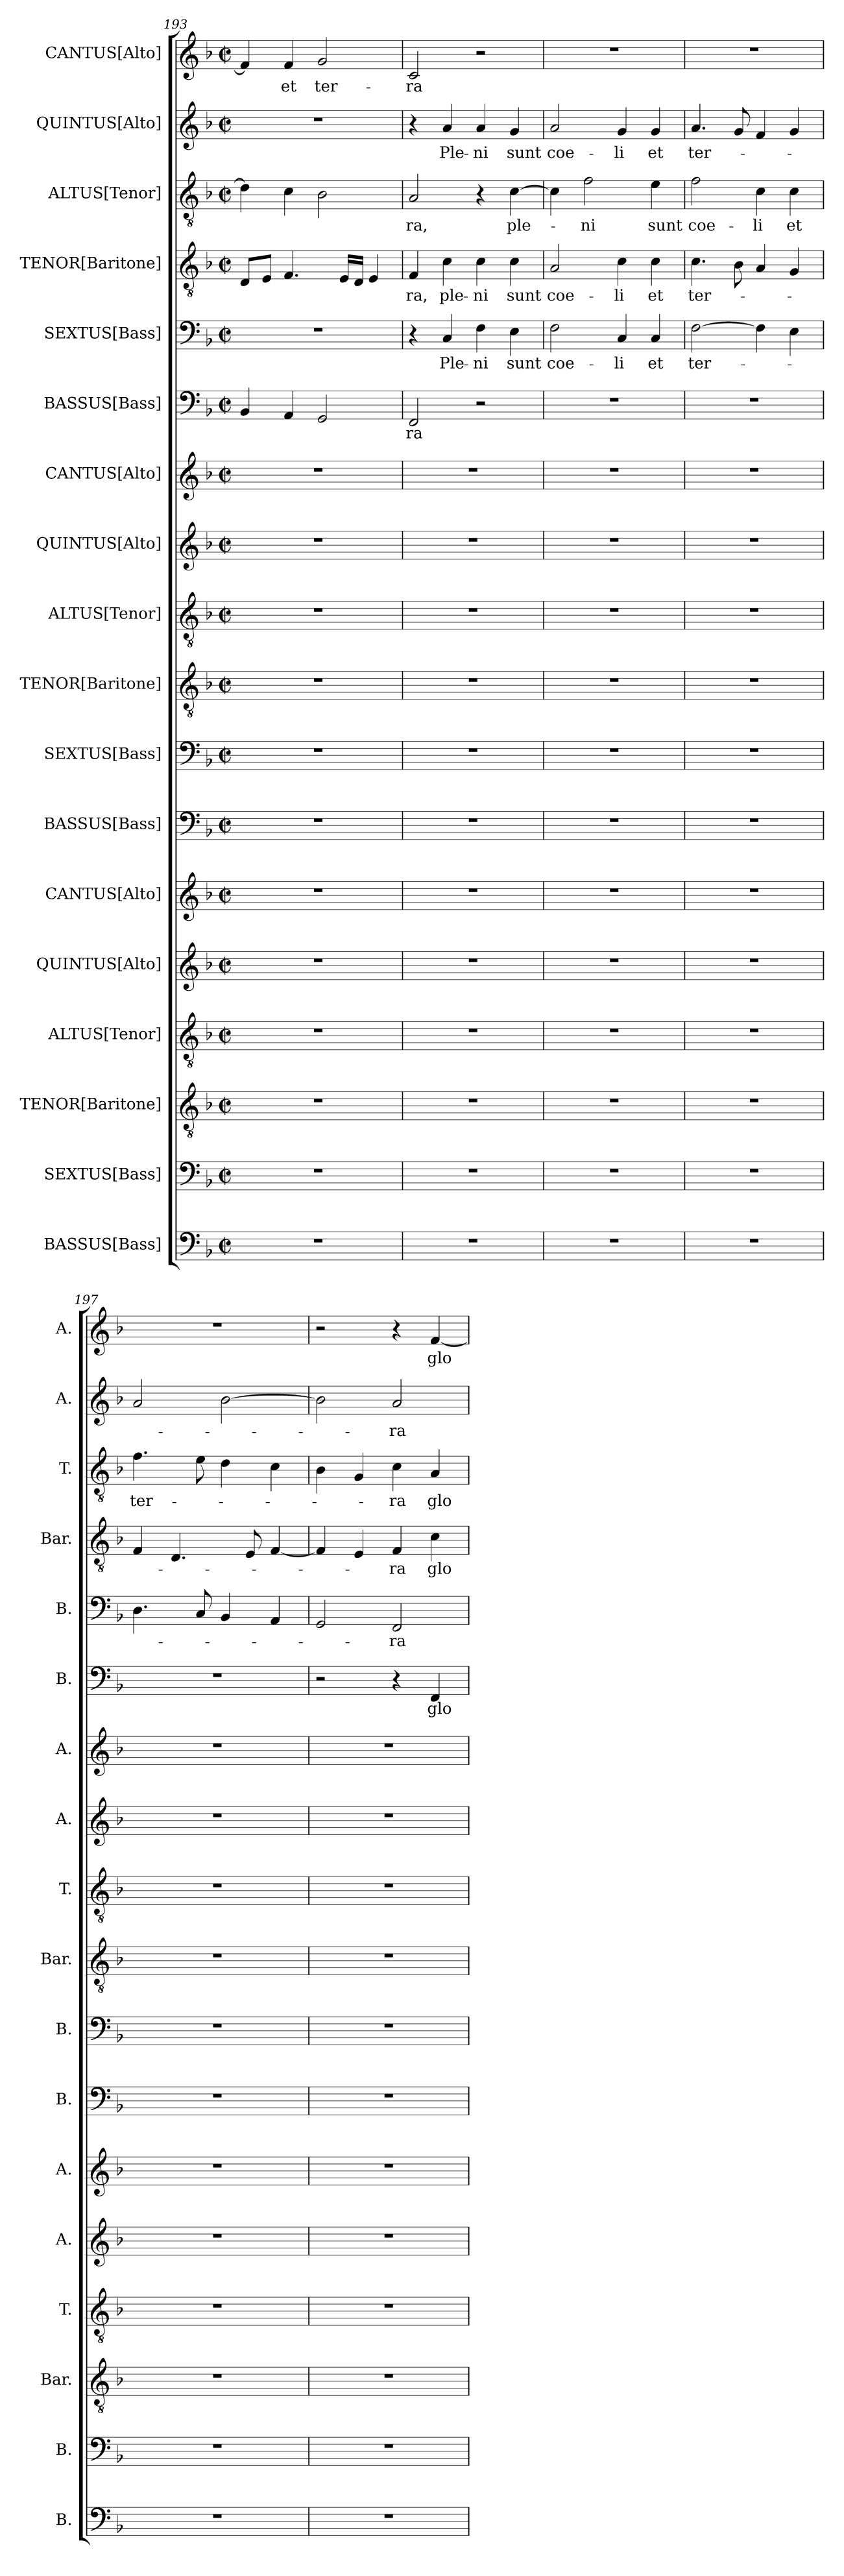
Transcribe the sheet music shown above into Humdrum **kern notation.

**kern	**kern	**kern	**kern	**kern	**kern	**kern	**kern	**kern	**kern	**kern	**kern	**kern	**text	**kern	**text	**kern	**text	**kern	**text	**kern	**text	**kern	**text
*part18	*part17	*part16	*part15	*part14	*part13	*part12	*part11	*part10	*part9	*part8	*part7	*part6	*part6	*part5	*part5	*part4	*part4	*part3	*part3	*part2	*part2	*part1	*part1
*staff18	*staff17	*staff16	*staff15	*staff14	*staff13	*staff12	*staff11	*staff10	*staff9	*staff8	*staff7	*staff6	*staff6	*staff5	*staff5	*staff4	*staff4	*staff3	*staff3	*staff2	*staff2	*staff1	*staff1
*I"BASSUS[Bass]	*I"SEXTUS[Bass]	*I"TENOR[Baritone]	*I"ALTUS[Tenor]	*I"QUINTUS[Alto]	*I"CANTUS[Alto]	*I"BASSUS[Bass]	*I"SEXTUS[Bass]	*I"TENOR[Baritone]	*I"ALTUS[Tenor]	*I"QUINTUS[Alto]	*I"CANTUS[Alto]	*I"BASSUS[Bass]	*	*I"SEXTUS[Bass]	*	*I"TENOR[Baritone]	*	*I"ALTUS[Tenor]	*	*I"QUINTUS[Alto]	*	*I"CANTUS[Alto]	*
*I'B.	*I'B.	*I'Bar.	*I'T.	*I'A.	*I'A.	*I'B.	*I'B.	*I'Bar.	*I'T.	*I'A.	*I'A.	*I'B.	*	*I'B.	*	*I'Bar.	*	*I'T.	*	*I'A.	*	*I'A.	*
*clefF4	*clefF4	*clefGv2	*clefGv2	*clefG2	*clefG2	*clefF4	*clefF4	*clefGv2	*clefGv2	*clefG2	*clefG2	*clefF4	*	*clefF4	*	*clefGv2	*	*clefGv2	*	*clefG2	*	*clefG2	*
*	*	*ITrd7c12	*ITrd7c12	*	*	*	*	*ITrd7c12	*ITrd7c12	*	*	*	*	*	*	*ITrd7c12	*	*ITrd7c12	*	*	*	*	*
*k[b-]	*k[b-]	*k[b-]	*k[b-]	*k[b-]	*k[b-]	*k[b-]	*k[b-]	*k[b-]	*k[b-]	*k[b-]	*k[b-]	*k[b-]	*	*k[b-]	*	*k[b-]	*	*k[b-]	*	*k[b-]	*	*k[b-]	*
*F:	*F:	*F:	*F:	*F:	*F:	*F:	*F:	*F:	*F:	*F:	*F:	*F:	*	*F:	*	*F:	*	*F:	*	*F:	*	*F:	*
*M2/2	*M2/2	*M2/2	*M2/2	*M2/2	*M2/2	*M2/2	*M2/2	*M2/2	*M2/2	*M2/2	*M2/2	*M2/2	*	*M2/2	*	*M2/2	*	*M2/2	*	*M2/2	*	*M2/2	*
*met(c|)	*met(c|)	*met(c|)	*met(c|)	*met(c|)	*met(c|)	*met(c|)	*met(c|)	*met(c|)	*met(c|)	*met(c|)	*met(c|)	*met(c|)	*	*met(c|)	*	*met(c|)	*	*met(c|)	*	*met(c|)	*	*met(c|)	*
=193	=193	=193	=193	=193	=193	=193	=193	=193	=193	=193	=193	=193	=193	=193	=193	=193	=193	=193	=193	=193	=193	=193	=193
1r	1r	1r	1r	1r	1r	1r	1r	1r	1r	1r	1r	4BB-/	.	1r	.	8DD/L	.	4D\]	.	1r	.	4f/]	.
.	.	.	.	.	.	.	.	.	.	.	.	.	.	.	.	8EE/J	.	.	.	.	.	.	.
!	!	!	!	!	!	!	!	!	!	!	!	!	!	!	!	!	!	!	!	!	!	!	!LO:LY:b
.	.	.	.	.	.	.	.	.	.	.	.	4AA/	.	.	.	4.FF/	.	4C\	.	.	.	4f/	et
!	!	!	!	!	!	!	!	!	!	!	!	!	!	!	!	!	!	!	!	!	!	!	!LO:LY:b
.	.	.	.	.	.	.	.	.	.	.	.	2GG/	.	.	.	.	.	2BB-\	.	.	.	2g/	ter-
.	.	.	.	.	.	.	.	.	.	.	.	.	.	.	.	16EE/LL	.	.	.	.	.	.	.
.	.	.	.	.	.	.	.	.	.	.	.	.	.	.	.	16DD/JJ	.	.	.	.	.	.	.
.	.	.	.	.	.	.	.	.	.	.	.	.	.	.	.	4EE/	.	.	.	.	.	.	.
=194	=194	=194	=194	=194	=194	=194	=194	=194	=194	=194	=194	=194	=194	=194	=194	=194	=194	=194	=194	=194	=194	=194	=194
!	!	!	!	!	!	!	!	!	!	!	!	!	!LO:LY:b	!	!	!	!LO:LY:b	!	!LO:LY:b	!	!	!	!LO:LY:b
1r	1r	1r	1r	1r	1r	1r	1r	1r	1r	1r	1r	2FF/	-ra	4r	.	4FF/	-ra,	2AA/	-ra,	4r	.	2c/	-ra
!	!	!	!	!	!	!	!	!	!	!	!	!	!	!	!LO:LY:b	!	!LO:LY:b	!	!	!	!LO:LY:b	!	!
.	.	.	.	.	.	.	.	.	.	.	.	.	.	4C/	-Ple-	4C\	ple-	.	.	4a/	Ple-	.	.
!	!	!	!	!	!	!	!	!	!	!	!	!	!	!	!LO:LY:b	!	!LO:LY:b	!	!	!	!LO:LY:b	!	!
.	.	.	.	.	.	.	.	.	.	.	.	2r	.	4F\	-ni	4C\	-ni	4r	.	4a/	-ni	2r	.
!	!	!	!	!	!	!	!	!	!	!	!	!	!	!	!LO:LY:b	!	!LO:LY:b	!	!LO:LY:b	!	!LO:LY:b	!	!
.	.	.	.	.	.	.	.	.	.	.	.	.	.	4E\	sunt	4C\	sunt	[>4C\	ple-	4g/	sunt	.	.
!!LO:LB:g=z
=195	=195	=195	=195	=195	=195	=195	=195	=195	=195	=195	=195	=195	=195	=195	=195	=195	=195	=195	=195	=195	=195	=195	=195
!	!	!	!	!	!	!	!	!	!	!	!	!	!	!	!LO:LY:b	!	!LO:LY:b	!	!	!	!LO:LY:b	!	!
1r	1r	1r	1r	1r	1r	1r	1r	1r	1r	1r	1r	1r	.	2F\	coe-	2AA/	coe-	4C\]	.	2a/	coe-	1r	.
!	!	!	!	!	!	!	!	!	!	!	!	!	!	!	!	!	!	!	!LO:LY:b	!	!	!	!
.	.	.	.	.	.	.	.	.	.	.	.	.	.	.	.	.	.	2F\	-ni	.	.	.	.
!	!	!	!	!	!	!	!	!	!	!	!	!	!	!	!LO:LY:b	!	!LO:LY:b	!	!	!	!LO:LY:b	!	!
.	.	.	.	.	.	.	.	.	.	.	.	.	.	4C/	-li	4C\	-li	.	.	4g/	-li	.	.
!	!	!	!	!	!	!	!	!	!	!	!	!	!	!	!LO:LY:b	!	!LO:LY:b	!	!LO:LY:b	!	!LO:LY:b	!	!
.	.	.	.	.	.	.	.	.	.	.	.	.	.	4C/	et	4C\	et	4E\	sunt	4g/	et	.	.
=196	=196	=196	=196	=196	=196	=196	=196	=196	=196	=196	=196	=196	=196	=196	=196	=196	=196	=196	=196	=196	=196	=196	=196
!	!	!	!	!	!	!	!	!	!	!	!	!	!	!	!LO:LY:b	!	!LO:LY:b	!	!LO:LY:b	!	!LO:LY:b	!	!
1r	1r	1r	1r	1r	1r	1r	1r	1r	1r	1r	1r	1r	.	[>2F\	ter-	4.C\	ter-	2F\	coe-	4.a/	ter-	1r	.
.	.	.	.	.	.	.	.	.	.	.	.	.	.	.	.	8BB-\	.	.	.	8g/	.	.	.
!	!	!	!	!	!	!	!	!	!	!	!	!	!	!	!	!	!	!	!LO:LY:b	!	!	!	!
.	.	.	.	.	.	.	.	.	.	.	.	.	.	4F\]	.	4AA/	.	4C\	-li	4f/	.	.	.
!	!	!	!	!	!	!	!	!	!	!	!	!	!	!	!	!	!	!	!LO:LY:b	!	!	!	!
.	.	.	.	.	.	.	.	.	.	.	.	.	.	4E\	.	4GG/	.	4C\	et	4g/	.	.	.
=197	=197	=197	=197	=197	=197	=197	=197	=197	=197	=197	=197	=197	=197	=197	=197	=197	=197	=197	=197	=197	=197	=197	=197
!	!	!	!	!	!	!	!	!	!	!	!	!	!	!	!	!	!	!	!LO:LY:b	!	!	!	!
1r	1r	1r	1r	1r	1r	1r	1r	1r	1r	1r	1r	1r	.	4.D\	.	4FF/	.	4.F\	ter-	2a/	.	1r	.
.	.	.	.	.	.	.	.	.	.	.	.	.	.	.	.	4.DD/	.	.	.	.	.	.	.
.	.	.	.	.	.	.	.	.	.	.	.	.	.	8C/	.	.	.	8E\	.	.	.	.	.
.	.	.	.	.	.	.	.	.	.	.	.	.	.	4BB-/	.	.	.	4D\	.	[>2b-\	.	.	.
.	.	.	.	.	.	.	.	.	.	.	.	.	.	.	.	8EE/	.	.	.	.	.	.	.
.	.	.	.	.	.	.	.	.	.	.	.	.	.	4AA/	.	[<4FF/	.	4C\	.	.	.	.	.
=198	=198	=198	=198	=198	=198	=198	=198	=198	=198	=198	=198	=198	=198	=198	=198	=198	=198	=198	=198	=198	=198	=198	=198
1r	1r	1r	1r	1r	1r	1r	1r	1r	1r	1r	1r	2r	.	2GG/	.	4FF/]	.	4BB-\	.	2b-\]	.	2r	.
.	.	.	.	.	.	.	.	.	.	.	.	.	.	.	.	4EE/	.	4GG/	.	.	.	.	.
!	!	!	!	!	!	!	!	!	!	!	!	!	!	!	!LO:LY:b	!	!LO:LY:b	!	!LO:LY:b	!	!LO:LY:b	!	!
.	.	.	.	.	.	.	.	.	.	.	.	4r	.	2FF/	-ra	4FF/	-ra	4C\	-ra	2a/	-ra	4r	.
!	!	!	!	!	!	!	!	!	!	!	!	!	!LO:LY:b	!	!	!	!LO:LY:b	!	!LO:LY:b	!	!	!	!LO:LY:b
.	.	.	.	.	.	.	.	.	.	.	.	4FF/	glo-	.	.	4C\	glo-	4AA/	glo-	.	.	[<4f/	glo-
=	=	=	=	=	=	=	=	=	=	=	=	=	=	=	=	=	=	=	=	=	=	=	=
*-	*-	*-	*-	*-	*-	*-	*-	*-	*-	*-	*-	*-	*-	*-	*-	*-	*-	*-	*-	*-	*-	*-	*-
